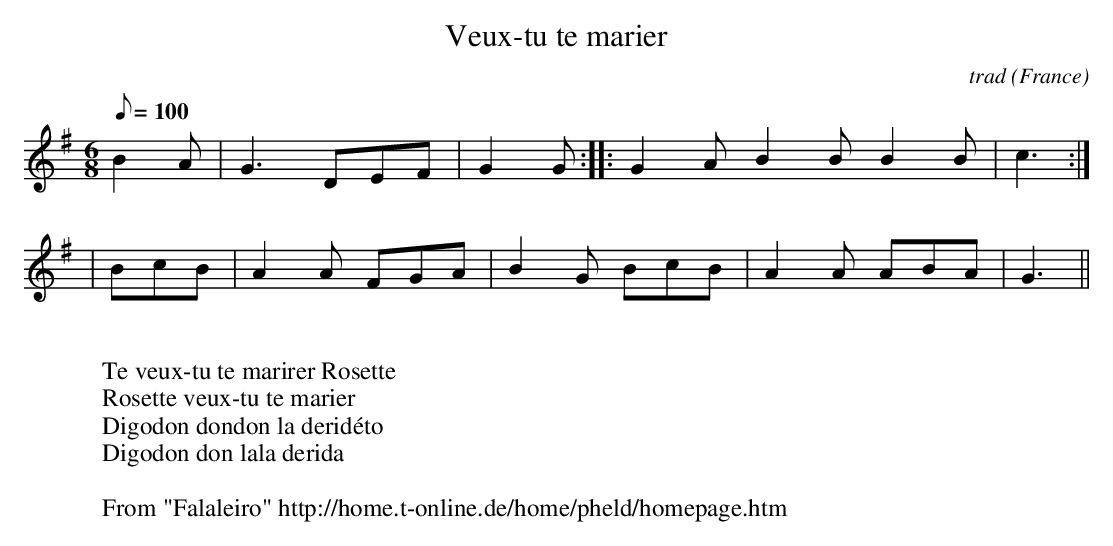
X:1
T:Veux-tu te marier
M:6/8
L:1/8
Q:100
C:trad
O:France
K:G
B2 A|G3 DEF|G2G:||:G2A B2BB2B|c3:|
|BcB|A2A FGA|B2 G BcB|A2A ABA|G3||
W:
W:Te veux-tu te marirer Rosette
W:Rosette veux-tu te marier
W:Digodon dondon la deridéto
W:Digodon don lala derida
W:
W: From "Falaleiro" http://home.t-online.de/home/pheld/homepage.htm
